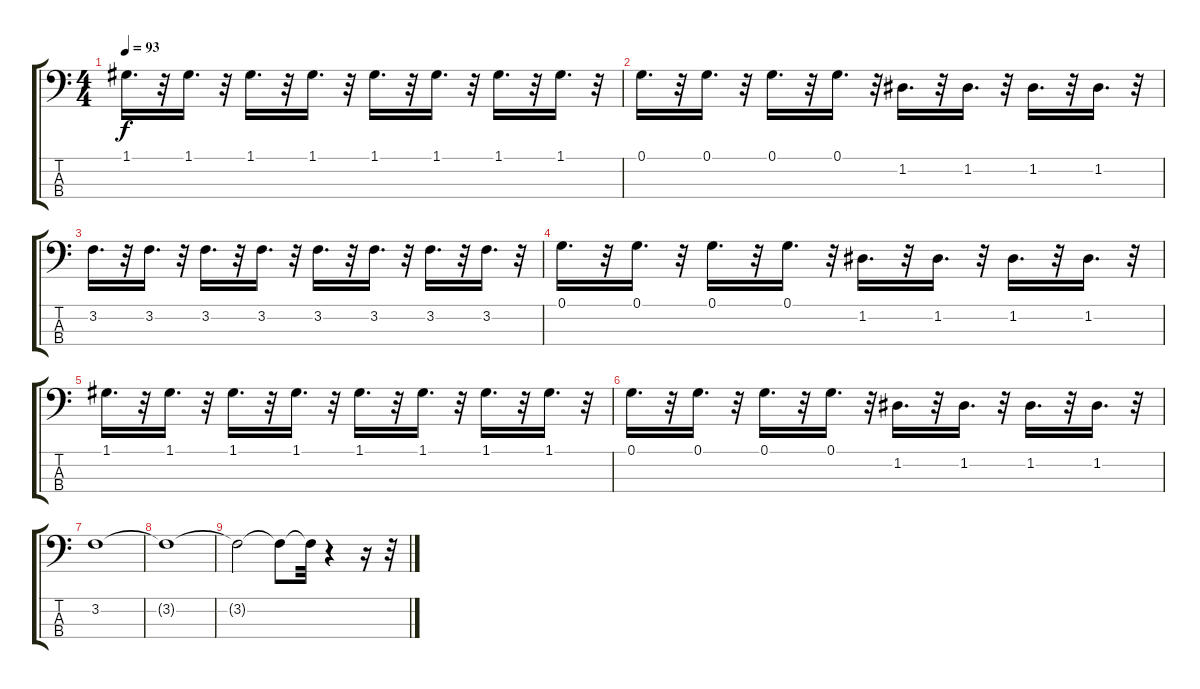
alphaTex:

\track "" {instrument electricbassfinger}
\staff {score tabs}
\tuning (G2 D2 A1 D1) {hide}
\ts (4 4)
\tempo 93
\clef f4
\ks c
1.1.16{d dy f} r.32 1.1.16{d} r.32 1.1.16{d} r.32 1.1.16{d} r.32 1.1.16{d} r.32 1.1.16{d} r.32 1.1.16{d} r.32 1.1.16{d} r.32 |
0.1.16{d} r.32 0.1.16{d} r.32 0.1.16{d} r.32 0.1.16{d} r.32 1.2.16{d} r.32 1.2.16{d} r.32 1.2.16{d} r.32 1.2.16{d} r.32 |
3.2.16{d} r.32 3.2.16{d} r.32 3.2.16{d} r.32 3.2.16{d} r.32 3.2.16{d} r.32 3.2.16{d} r.32 3.2.16{d} r.32 3.2.16{d} r.32 |
0.1.16{d} r.32 0.1.16{d} r.32 0.1.16{d} r.32 0.1.16{d} r.32 1.2.16{d} r.32 1.2.16{d} r.32 1.2.16{d} r.32 1.2.16{d} r.32 |
1.1.16{d} r.32 1.1.16{d} r.32 1.1.16{d} r.32 1.1.16{d} r.32 1.1.16{d} r.32 1.1.16{d} r.32 1.1.16{d} r.32 1.1.16{d} r.32 |
0.1.16{d} r.32 0.1.16{d} r.32 0.1.16{d} r.32 0.1.16{d} r.32 1.2.16{d} r.32 1.2.16{d} r.32 1.2.16{d} r.32 1.2.16{d} r.32 |
3.2.1 |
3.2{t}.1 |
3.2{t}.2 3.2{t}.8 3.2{t}.32 r.4 r.16 r.32
